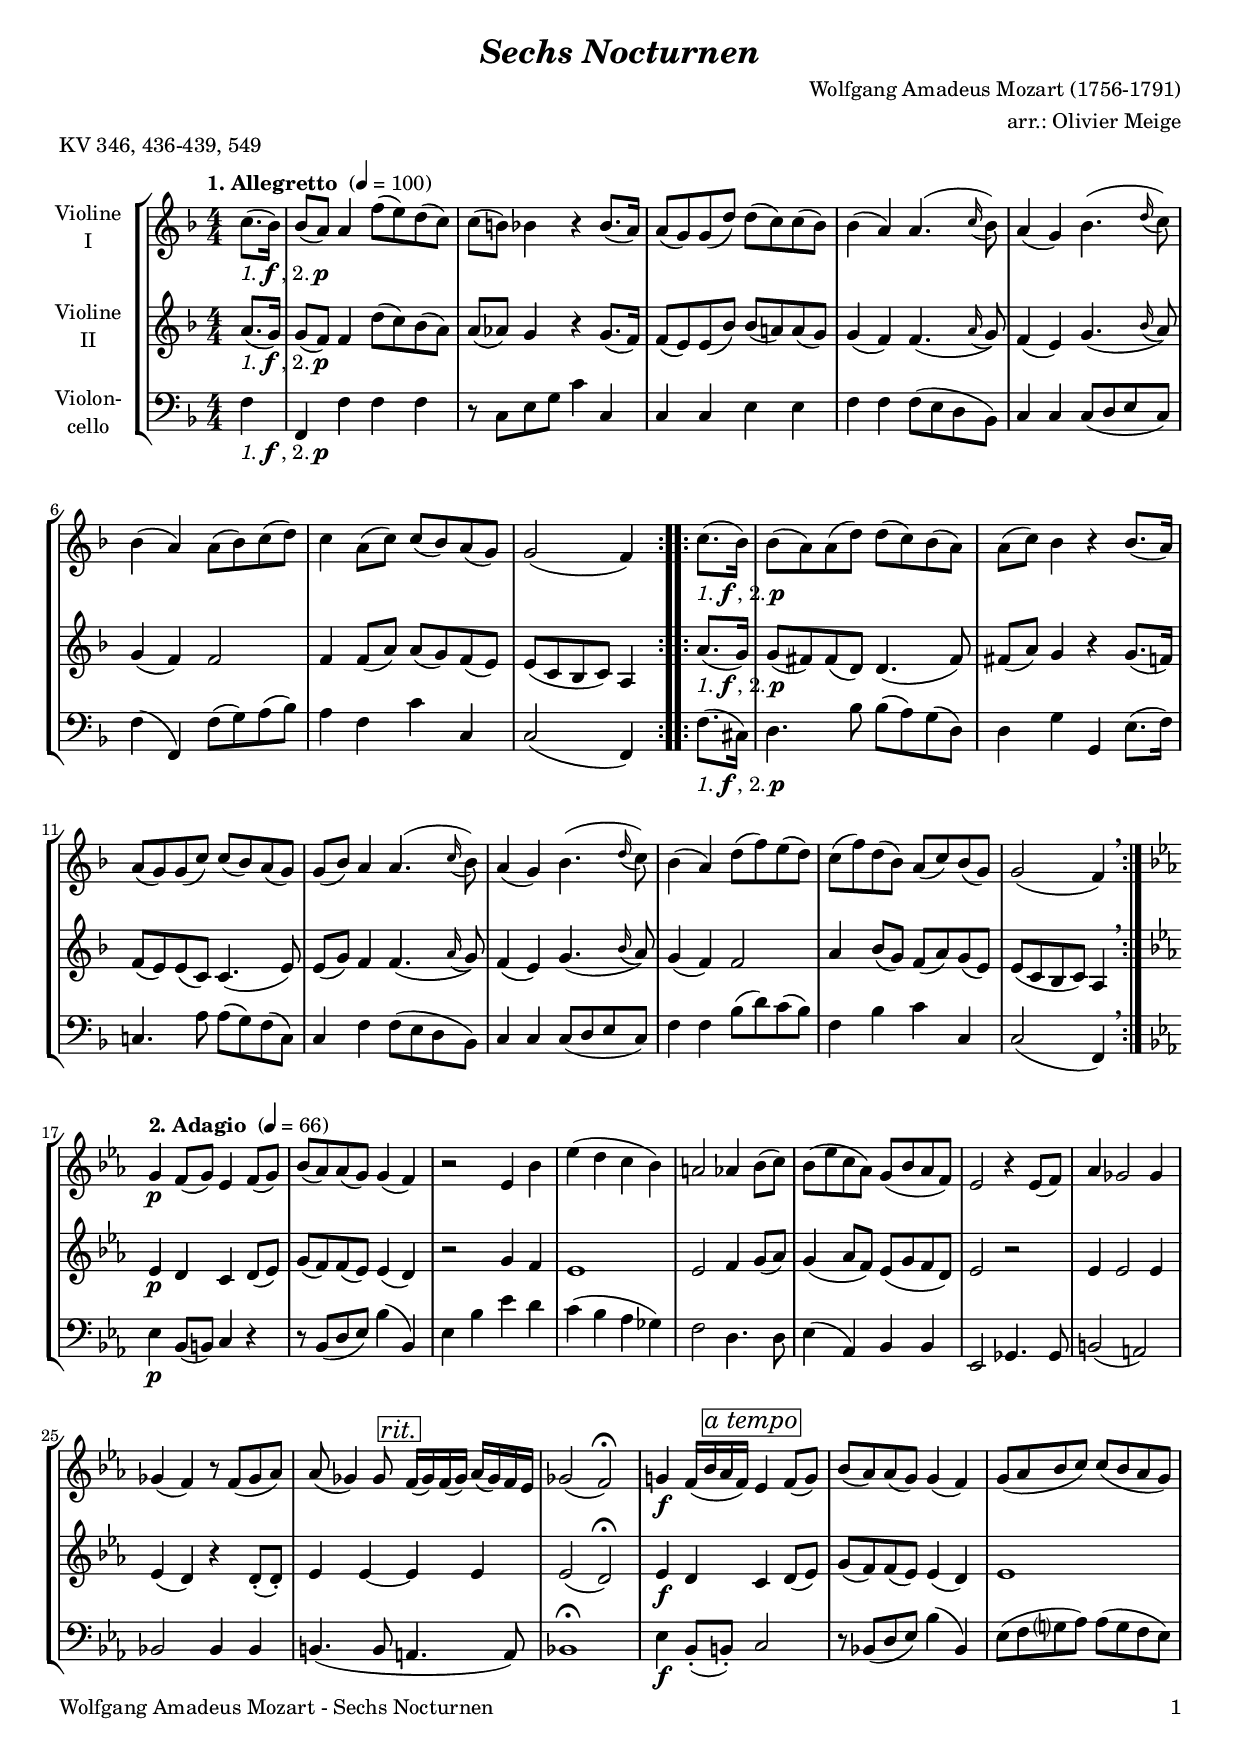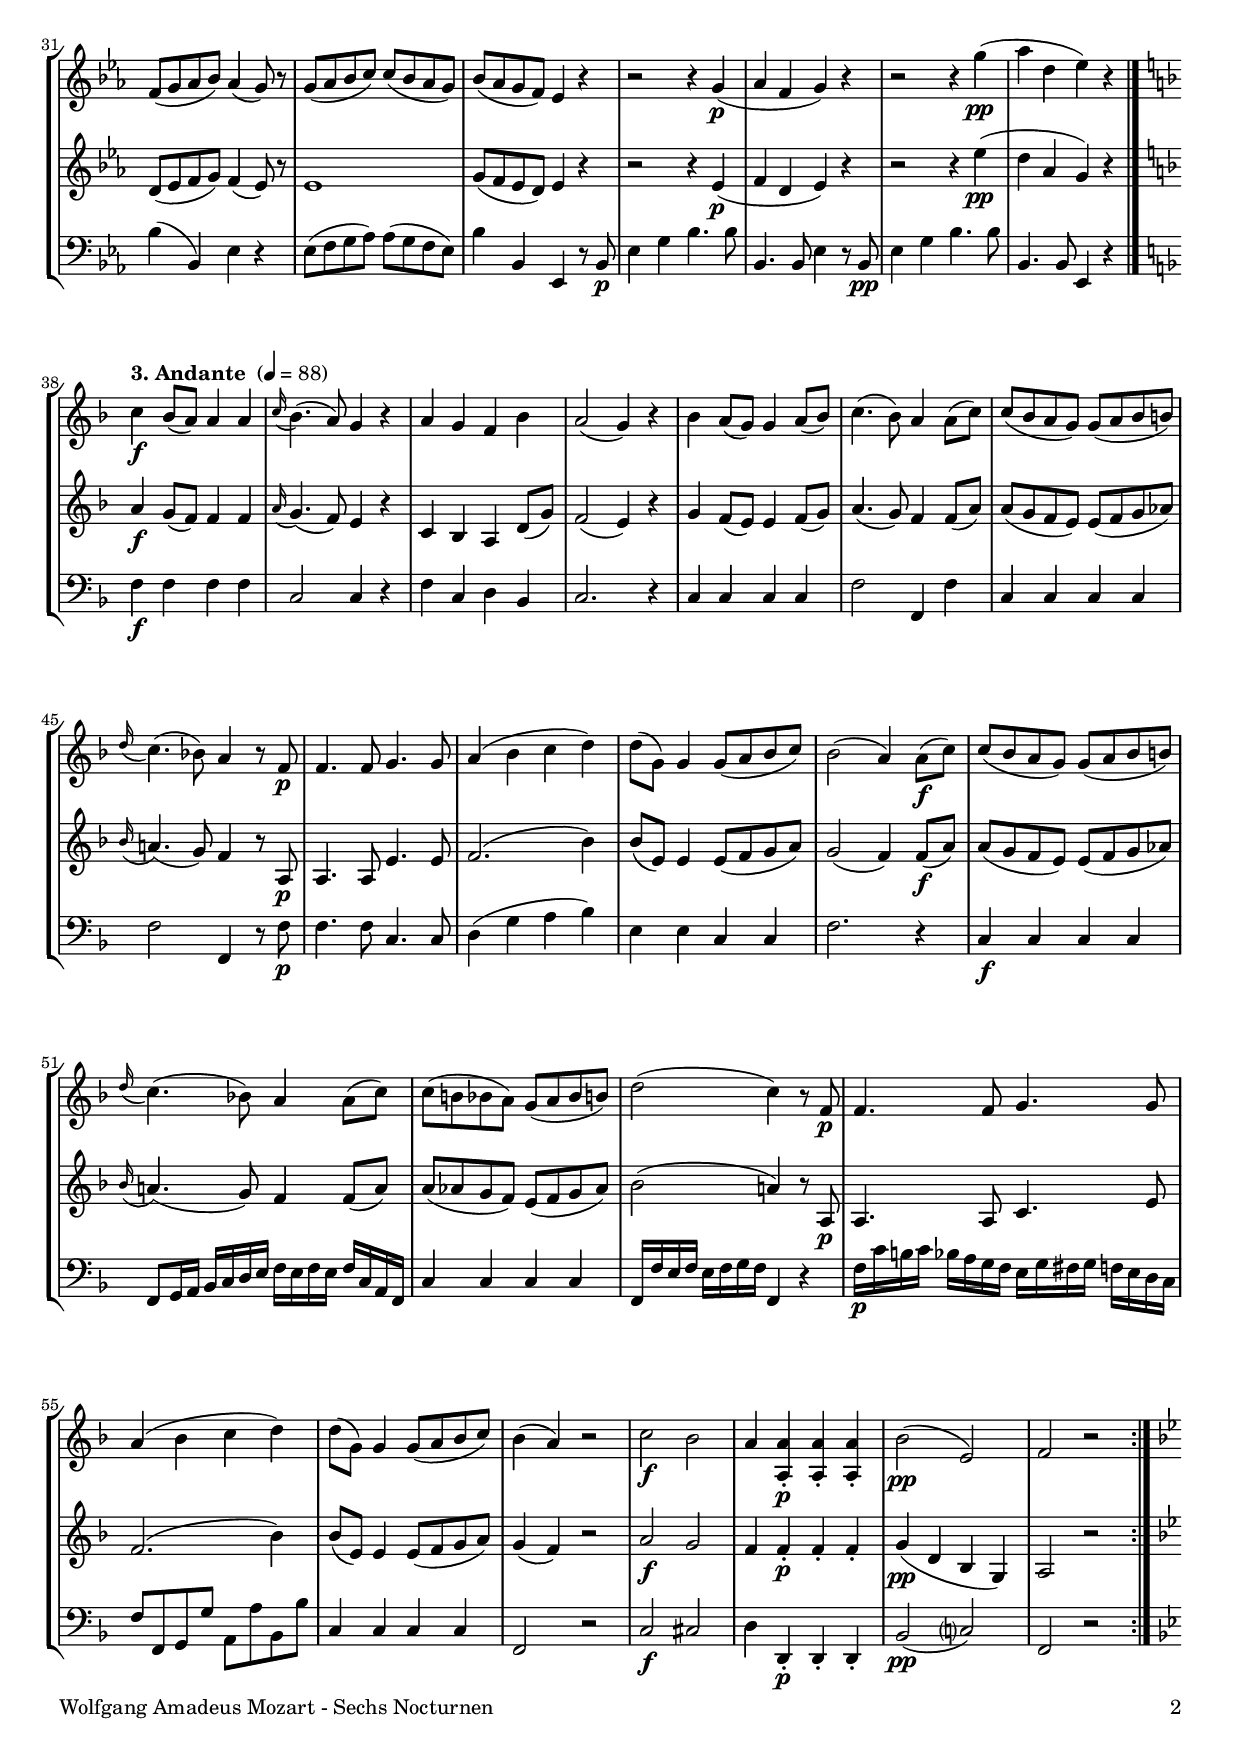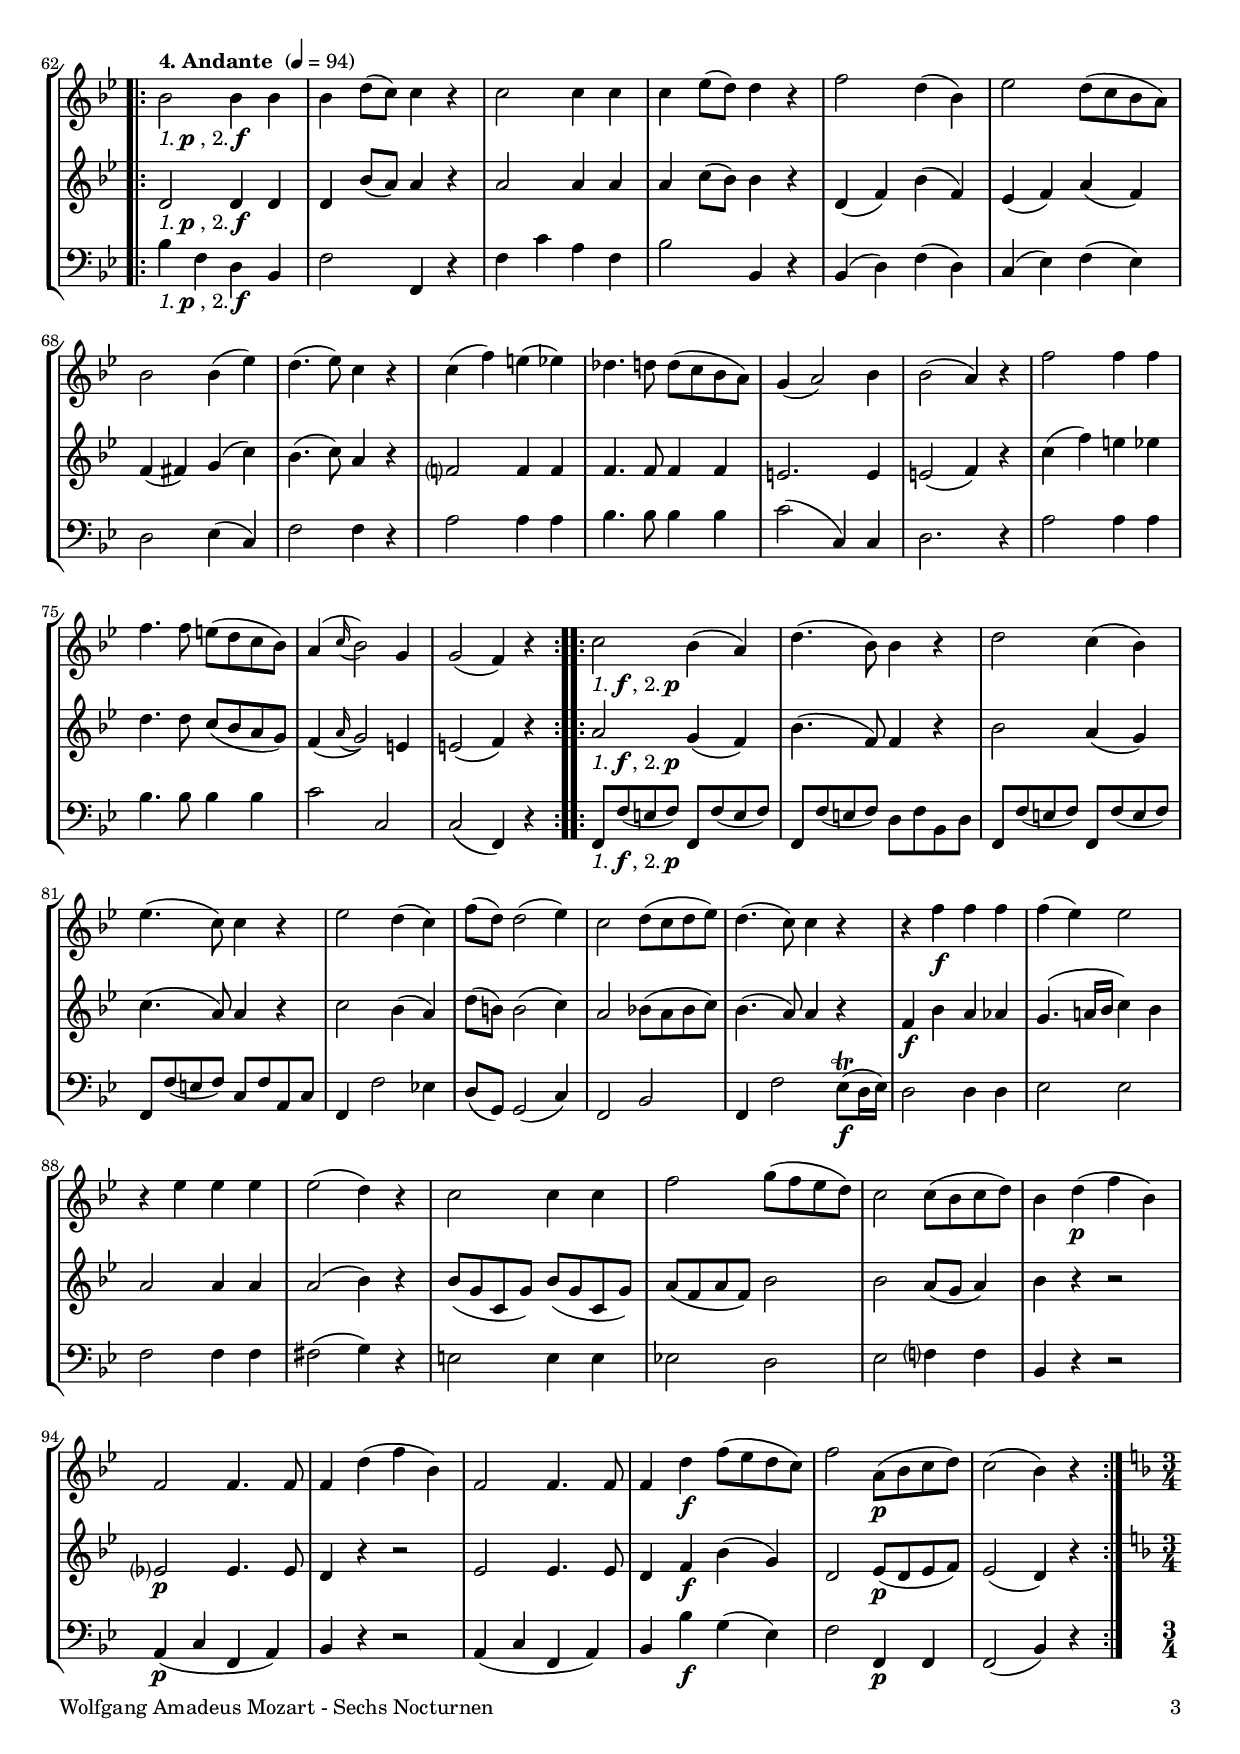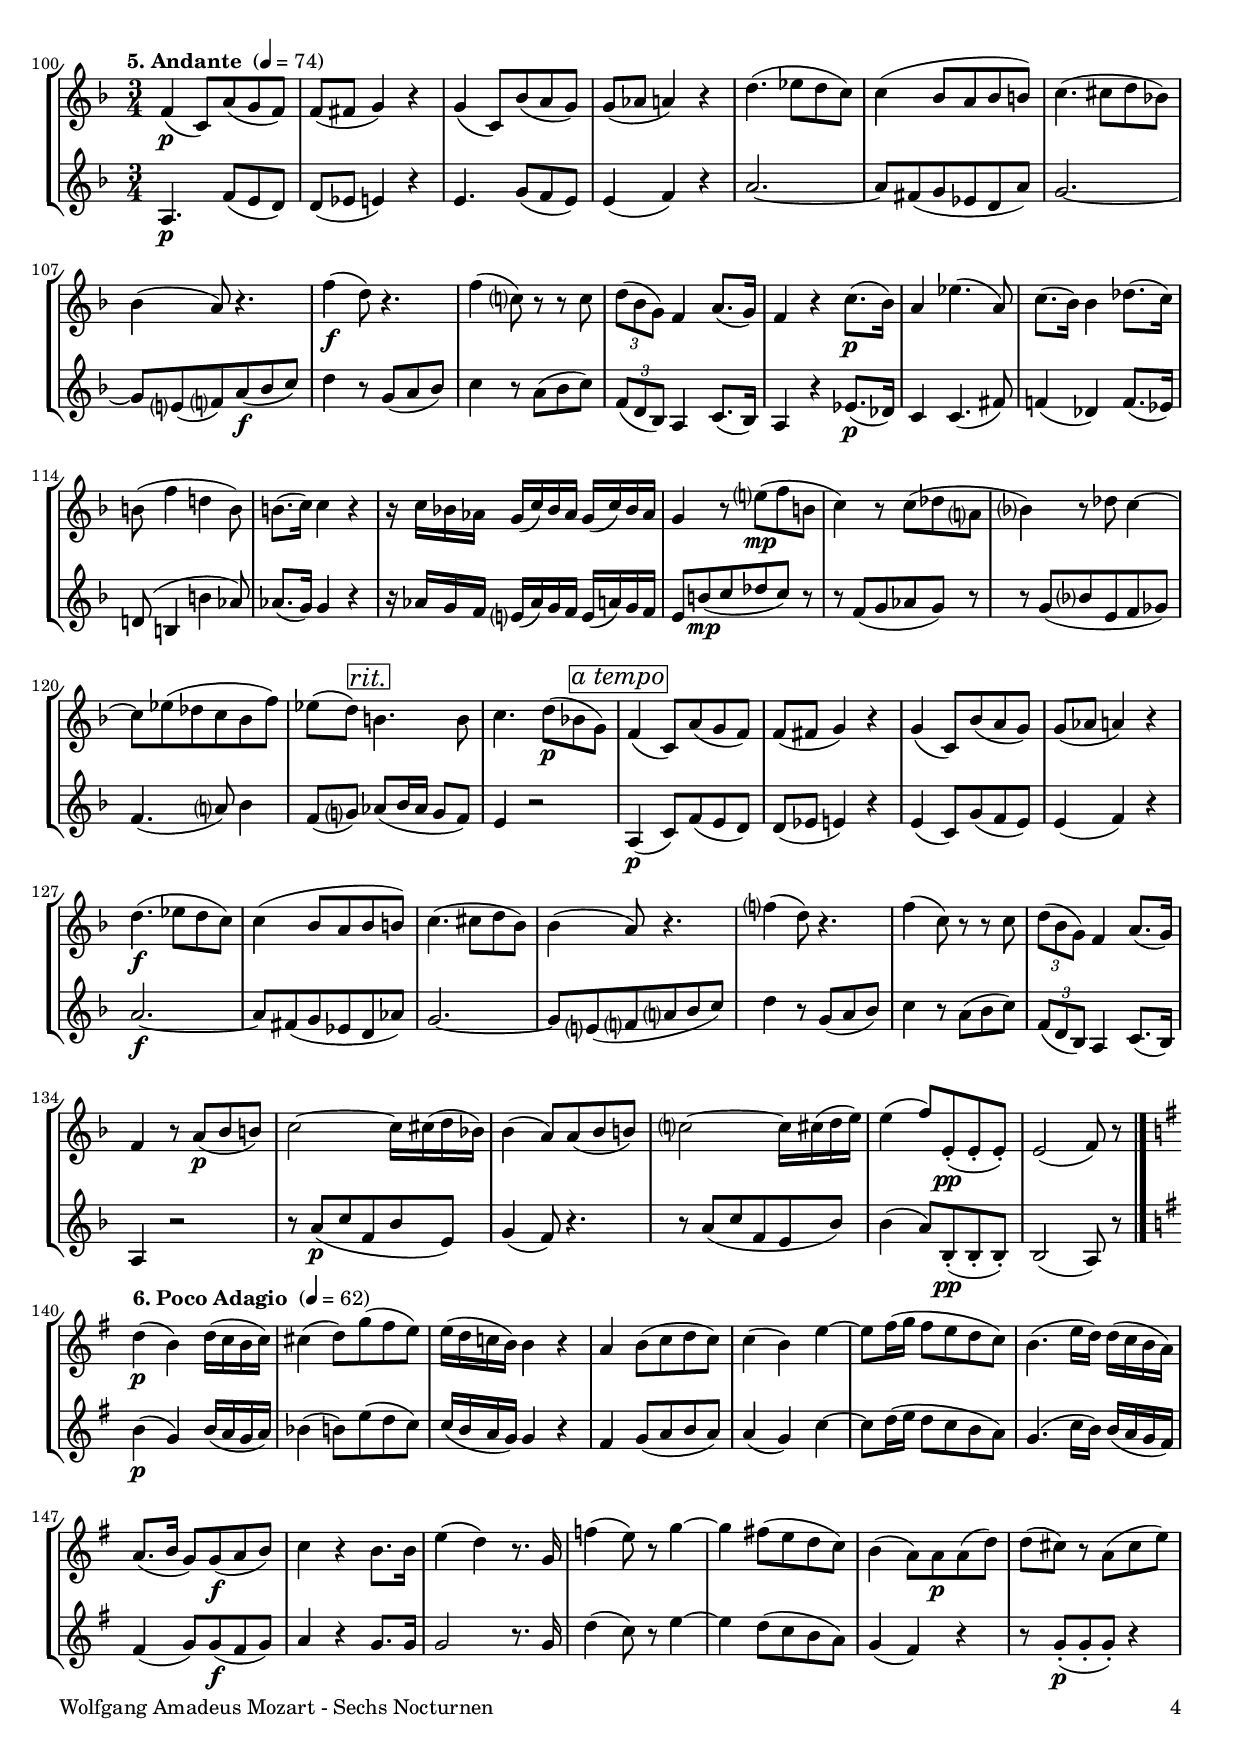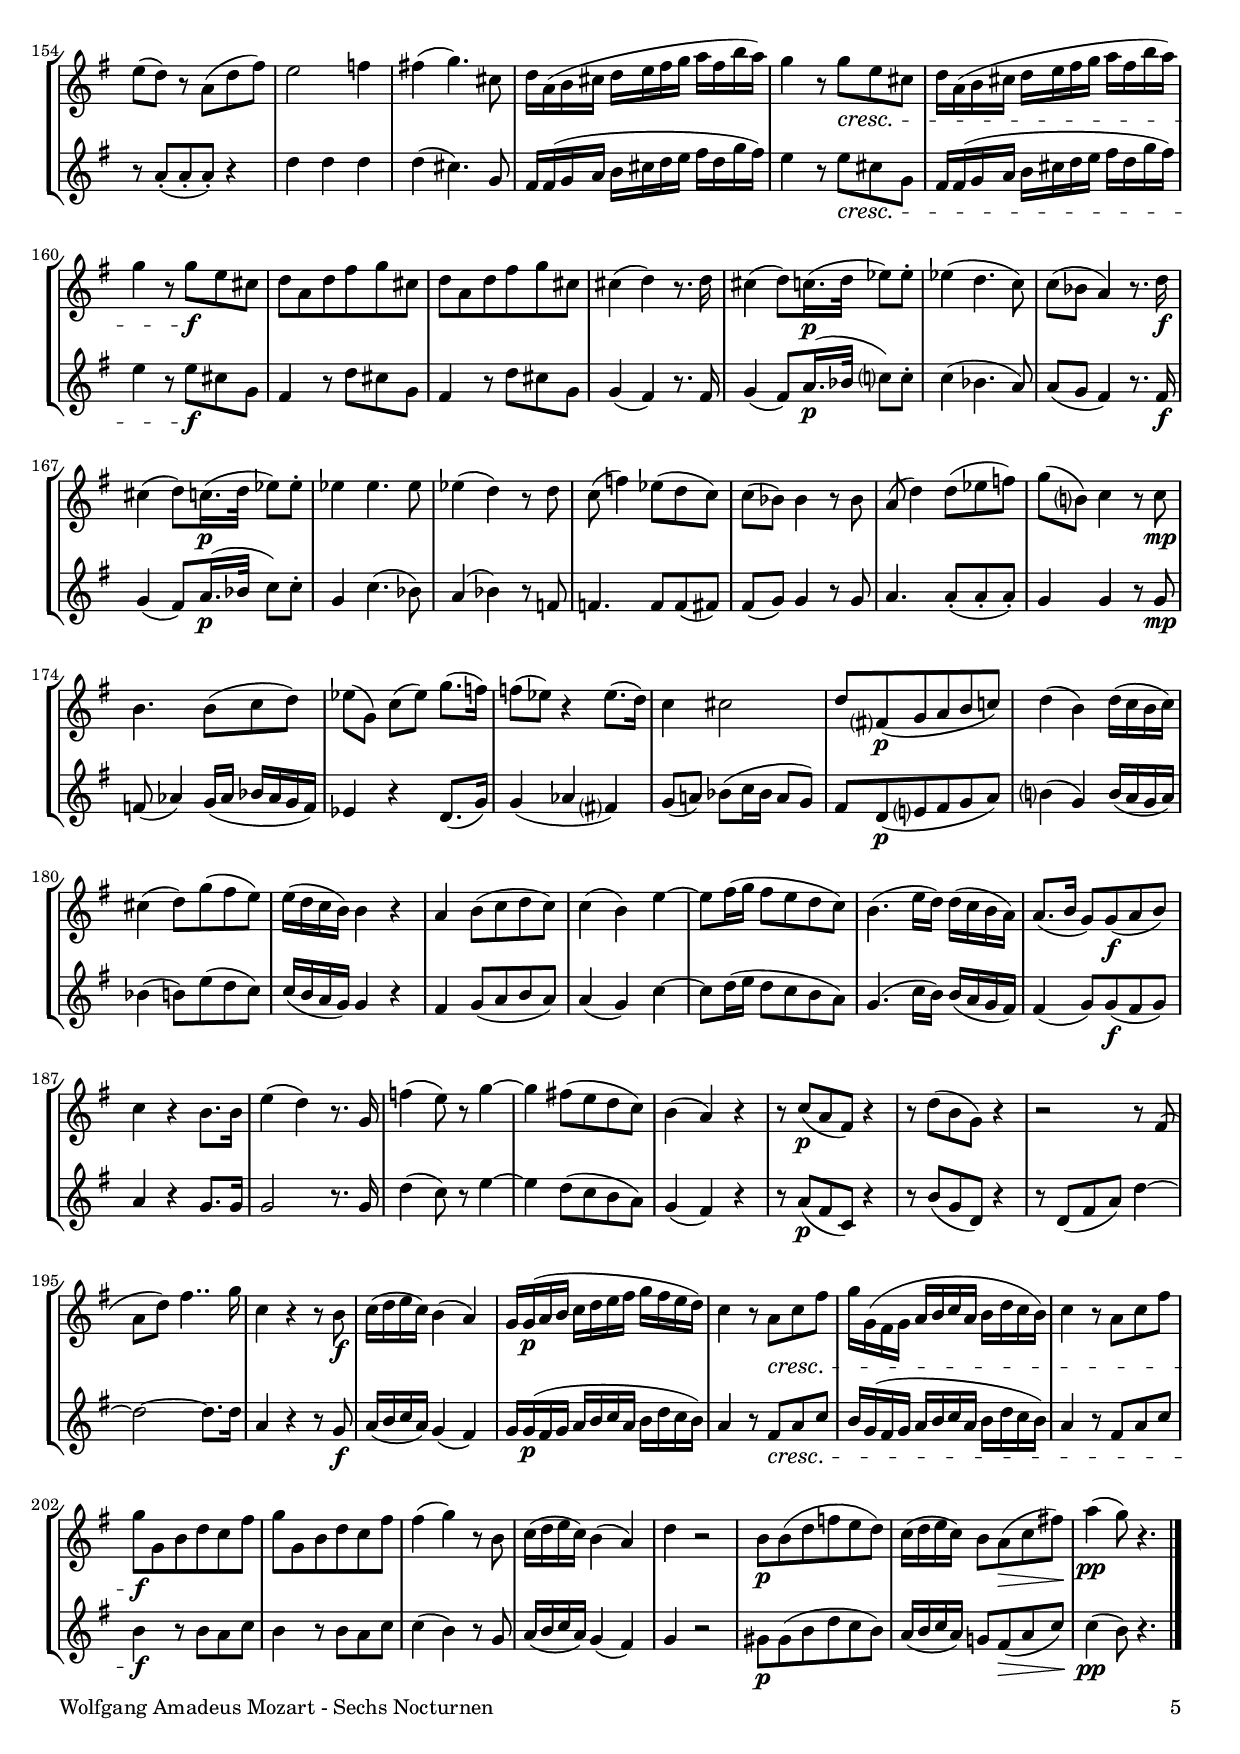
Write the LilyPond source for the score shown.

\version "2.24.4"
\include "deutsch.ly"
  
#(set-global-staff-size 18)

\header {
  title     = \markup \bold \italic "Sechs Nocturnen"
  composer  = "Wolfgang Amadeus Mozart (1756-1791)"
  arranger  = "arr.: Olivier Meige"
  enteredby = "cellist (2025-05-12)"
  piece     = "KV 346, 436-439, 549"
}

voiceconsts = {
  \key f \major
  \time 4/4
  \clef "treble"
  \numericTimeSignature
  \compressEmptyMeasures
% Set default beaming for all staves
%  \set Timing.beamExceptions = #'()
%  \set Timing.baseMoment     = #(ly:make-moment 1 4)
%  \set Timing.beatStructure  = #'(1 1 1 1)
}

mivl = "violin"
miva = "viola"
mipz = "pizzicato strings"
mivc = "cello"

afbp = \markup { \italic "1." \dynamic f ", 2." \dynamic p }
apbf = \markup { \italic "1." \dynamic p ", 2." \dynamic f }
atem = \mark \markup \box \italic "a tempo"
rit  = \mark \markup \box \italic "rit."

introa = {        \tempo "1. Allegretto "  4=100 }
introb = { \break \tempo "2. Adagio "      4=66 \key es \major }
introc = { \break \tempo "3. Andante "     4=88 \key f \major }
introd = { \break \tempo "4. Andante "     4=94 \key b \major }
introe = { \break \tempo "5. Andante "     4=74 \key f \major \time 3/4 }
introf = { \break \tempo "6. Poco Adagio " 4=62 \key g \major }

va = \relative c'' {
  \voiceconsts

  \introa
  \repeat volta 2 {
    \partial 4 c8.(_\afbp b16)
    b8( a) a4 f'8( e) d( c)
    c( h) b4 r b8.( a16)
    a8( g) g( d') d( c) c( b)

    b4( a) a4.( \appoggiatura c16 b8)
    a4( g) b4.( \appoggiatura d16 c8)
    b4( a) a8( b) c( d)
    c4 a8( c) c( b) a( g)
    g2( f4)
  }
  \repeat volta 2 {
    c'8.(_\afbp b16)

    b8( a) a( d) d( c) b( a)
    a( c) b4 r b8.( a16)
    a8( g) g( c) c( b) a( g)
    g( b) a4 a4.( \appoggiatura c16 b8)

    a4( g) b4.( \appoggiatura d16 c8)
    b4( a) d8( f) e( d)
    c( f) d( b) a( c) b( g)
    \partial 2. g2( f4) \breathe
  }

  \introb
  g\p f8( g) es4 f8( g)
  b( as) as( g) g4( f)
  r2 es4 b'
  es( d c b)
  a2 as4 b8( c)

  b( es c as) g( b as f)
  es2 r4 es8( f)
  as4 ges2 ges4
  ges( f) r8 f( ges as)
  as( ges4) ges8 \rit f16( ges) f( ges) as( ges) f es

  ges2( f)\fermata
  g!4\f f16( b as f) \atem es4 f8( g)
  b( as) as( g) g4( f)
  g8( as b c) c( b as g)
  f( g as b) as4( g8) r

  g( as b c) c( b as g)
  b( as g f) es4 r
  r2 r4 g(\p
  as f g) r
  r2 r4 g'(\pp
  as d, es) r \bar "|."

  \introc
  \repeat volta 2 {
    c\f b8( a) a4 a
    \appoggiatura c16 b4.( a8) g4 r
    a g f b
    a2( g4) r
    b a8( g) g4 a8( b)

    c4.( b8) a4 a8( c)
    c( b a g) g( a b h)
    \appoggiatura d16 c4.( b!8) a4 r8 f\p
    f4. f8 g4. g8
    a4( b c d)

    d8( g,) g4 g8( a b c)
    b2( a4) a8(\f c)
    c( b a g) g( a b h)
    \appoggiatura d16 c4.( b!8) a4 a8( c)

    c( h b a) g( a b h)
    d2( c4) r8 f,\p
    f4. f8 g4. g8
    a4( b c d)

    d8( g,) g4 g8( a b c)
    b4( a) r2
    c\f b
    a4 <a, a'>-.\p <a a'>-. <a a'>-.
    b'2(\pp e,)
    f2 r
  }

  \introd
  \repeat volta 2 {
    b_\apbf b4 b
    b d8( c) c4 r
    c2 c4 c
    c es8( d) d4 r
    f2 d4( b)
    es2 d8( c b a)

    b2 b4( es)
    d4.( es8) c4 r
    c( f) e( es)
    des4. d8 d( c b a)
    g4( a2) b4
    b2( a4) r

    f'2 f4 f
    f4. f8 e( d c b)
    a4( \appoggiatura c16 b2) g4
    g2( f4) r
  }
  \repeat volta 2 {
    c'2_\afbp b4( a)
    d4.( b8) b4 r

    d2 c4( b)
    es4.( c8) c4 r
    es2 d4( c)
    f8( d) d2( es4)
    c2 d8( c d es)
    d4.( c8) c4 r

    r f\f f f
    f( es) es2
    r4 es es es
    es2( d4) r
    c2 c4 c
    f2 g8( f es d)
    c2 c8( b c d)

    b4 d(\p f b,)
    f2 f4. f8
    f4 d'( f b,)
    f2 f4. f8
    f4 d'\f f8( es d c)
    f2 a,8(\p b c d)
    c2( b4) r
  }

  \introe
  f(\p c8) a'( g f)
  f( fis g4) r
  g( c,8) b'( a g)
  g( as a4) r
  d4.( es8 d c)
  c4( b8 a b h)

  c4.( cis8 d b!)
  b4( a8) r4.
  f'4(\f d8) r4.
  f4( c?8) r r c
  \tuplet 3/2 4 { d( b g) } f4 a8.( g16)
  f4 r c'8.(\p b16)

  a4 es'4.( a,8)
  c8.( b16) b4 des8.( c16)
  h8( f'4 d! h8)
  h8.( c16) c4 r
  r16 c b! as g( c) b as g( c) b as

  g4 r8 e'?(\mp f h,
  c4) r8 c( des a?
  b?4) r8 des c4~
  c8 es( des c b f')
  es( d) \rit h4. h8

  c4. d8(\p b!8 g) \atem
  f4( c8) a'( g f)
  f( fis g4) r
  g( c,8) b'( a g)
  g( as a4) r
  d4.(\f es8 d c)

  c4( b8 a b h)
  c4.( cis8 d b)
  b4( a8) r4.
  f'?4( d8) r4.
  f4( c8) r r c
  \tuplet 3/2 4 { d( b g) } f4 a8.( g16)

  f4 r8 a(\p b h)
  c2~ c16 cis( d b!)
  b4( a8) a( b h)
  c?2~ c16 cis( d e)
  e4( f8) e,(-.\pp e-. e)-.
  e2( f8) r \bar "|."

  \introf
  d'4(\p h) d16( c h c)
  cis4( d8) g( fis e)
  e16( d c! h) h4 r
  a h8( c d c)
  c4( h) e~
  e8 fis16( g fis8 e d c)

  h4.( e16 d) d( c h a)
  a8.( h16 g8) g(\f a h)
  c4 r h8. h16
  e4( d) r8. g,16
  f'4( e8) r g4~
  g fis!8( e d c)

  h4( a8) a\p a( d)
  d( cis) r a( cis e)
  e( d) r a( d fis)
  e2 f4
  fis!( g4.) cis,8
  d16 a( h cis d e fis g a fis h a)

  g4 r8 g\cresc e cis
  d16 a( h cis d e fis g a fis h a)
  g4 r8 g\f e cis
  d a d fis g cis,
  d a d fis g cis,

  cis4( d) r8. d16
  cis4( d8) c16.(\p d32 es8) es-.
  es4( d4. c8)
  c( b a4) r8. d16\f
  cis4( d8) c16.(\p d32 es8) es-.

  es4 es4. es8
  es4( d) r8 d
  c( f4) es8( d c)
  c( b) b4 r8 b
  a( d4) d8( es f)
  g( h,?) c4 r8 c\mp

  h4. h8( c d)
  es( g,) c( es) g8.( f16)
  f8( es) r4 es8.( d16)
  c4 cis2
  d8 fis,?(\p g a h c!)

  d4( h) d16( c h c)
  cis4( d8) g( fis e)
  e16( d c h) h4 r
  a h8( c d c)
  c4( h) e~

  e8 fis16( g fis8 e d c)
  h4.( e16 d) d( c h a)
  a8.( h16 g8) g(\f a h)
  c4 r h8. h16
  e4( d) r8. g,16

  f'4( e8) r g4~
  g fis!8( e d c)
  h4( a) r
  r8 c(\p a fis) r4
  r8 d'( h g) r4
  r2 r8 fis(

  a d) fis4.. g16
  c,4 r r8 h\f
  c16( d e c) h4( a)
  g16 g(\p a h c d e fis g fis e d)
  c4 r8 a\cresc c fis

  g16 g,( fis g a h c a h d c h)
  c4 r8 a c fis
  g\f g, h d c fis
  g g, h d c fis
  fis4( g) r8 h,

  c16( d e c) h4( a)
  d r2
  h8\p h( d f e d)
  c16( d e c) h8 a(\> c fis!)\!
  a4(\pp g8) r4. \bar "|."
}

vb = \relative c'' {
  \voiceconsts

  \introa
  \repeat volta 2 {
    \partial 4 a8.(_\afbp g16)
    g8( f) f4 d'8( c) b( a)
    a( as) g4 r g8.( f16)
    f8( e) e( b') b( a!) a( g)
    g4( f) f4.( \appoggiatura a16 g8)
    
    f4( e) g4.( \appoggiatura b16 a8)
    g4( f) f2
    f4 f8( a) a( g) f( e)
    e( c b c) a4
  }
  \repeat volta 2 {
    a'8.(_\afbp g16)

    g8( fis) fis( d) d4.( fis8)
    fis( a) g4 r g8.( f16)
    f8( e) e( c) c4.( e8)
    e( g) f4 f4.( \appoggiatura a16 g8)

    f4( e) g4.( \appoggiatura b16 a8)
    g4( f) f2
    a4 b8( g) f( a) g( e)
    \partial 2. e([ c b c]) a4 \breathe
  }

  \introb
  es'\p d c d8( es)
  g( f) f( es) es4( d)
  r2 g4 f
  es1
  es2 f4 g8( as)
  g4( as8 f) es( g f d)

  es2 r
  es4 es2 es4
  es( d) r d8(-. d)-.
  es4 es~ \rit es es
  es2( d)\fermata
  es4\f d \atem c d8( es)
  g( f) f( es) es4( d)

  es1
  d8( es f g) f4( es8) r
  es1
  g8( f es d) es4 r
  r2 r4 es(\p
  f d es) r
  r2 r4 es'(\pp
  d as g) r \bar "|."

  \introc
  \repeat volta 2 {
    a\f g8( f) f4 f
    \appoggiatura a16 g4.( f8) e4 r
    c b a d8( g)
    f2( e4) r
    g f8( e) e4 f8( g)
    a4.( g8) f4 f8( a)

    a( g f e) e( f g as)
    \appoggiatura b16 a!4.( g8) f4 r8 a,\p
    a4. a8 e'4. e8
    f2.( b4)
    b8( e,) e4 e8( f g a)
    g2( f4) f8(\f a)

    a( g f e) e( f g as)
    \appoggiatura b16 a!4.( g8) f4 f8( a)
    a( as g f) e( f g as)
    b2( a!4) r8 a,\p
    a4. a8 c4. e8

    f2.( b4)
    b8( e,) e4 e8( f g a)
    g4( f) r2
    a\f g
    f4 f-.\p f-. f-.
    g(\pp d b g)
    a2 r
  }

  \introd
  \repeat volta 2 {
    d_\apbf d4 d
    d b'8( a) a4 r
    a2 a4 a
    a c8( b) b4 r
    d,( f) b( f)
    es( f) a( f)

    f( fis) g( c)
    b4.( c8) a4 r
    f?2 f4 f
    f4. f8 f4 f
    e2. e4
    e2( f4) r
    c'( f) e es

    d4. d8 c( b a g)
    f4( \appoggiatura a16 g2) e4
    e2( f4) r
  }
  \repeat volta 2 {
    a2_\afbp g4( f)
    b4.( f8) f4 r
    b2 a4( g)
    c4.( a8) a4 r

    c2 b4( a)
    d8( h) h2( c4)
    a2 b!8( a b c)
    b4.( a8) a4 r
    f\f b a as
    g4.( a!16 b c4) b

    a2 a4 a
    a2( b4) r
    b8( g c, g') b( g c, g')
    a( f a f) b2
    b a8( g a4)
    b r r2

    es,?\p es4. es8
    d4 r r2
    es2 es4. es8
    d4 f\f b( g)
    d2 es8(\p d es f)
    es2( d4) r
  }

  \introe
  a4.\p f'8( e d)
  d( es e4) r
  e4. g8( f e)
  e4( f) r
  a2.~
  a8 fis( g es d a')

  g2.~
  g8 e?( f?) a(\f b c)
  d4 r8 g,( a b)
  c4 r8 a( b c)
  \tuplet 3/2 4 { f,( d b) } a4 c8.( b16)
  a4 r es'8.(\p des16)

  c4 c4.( fis8)
  f!4( des) f8.( es16)
  d!8( h4 h'! as8)
  as8.( g16) g4 r
  r16 as g f e?( as) g f e( a) g f

  e8 h'(\mp c des c) r
  r f,( g as g) r
  r g( b? e, f ges)
  f4.( a?8) b4
  f8( g?) \rit as( b16 as g8 f)
  e4 r2 \atem

  a,4(\p c8) f( e d)
  d( es e4) r
  e( c8) g'( f e)
  e4( f) r
  a2.~\f a8 fis( g es d as')

  g2.~
  g8 e?( f? a? b c)
  d4 r8 g,( a b)
  c4 r8 a( b c)
  \tuplet 3/2 4 { f,( d b) } a4 c8.( b16)

  a4 r2
  r8 a'(\p c f, b e,)
  g4( f8) r4.
  r8 a( c f, e b')
  b4( a8) b,(-.\pp b-. b)-.
  b2( a8) r \bar "|."

  \introf
  h'4(\p g) h16( a g a)
  b4( h8) e( d c)
  c16( h a g) g4 r
  fis g8( a h a)
  a4( g) c~
  c8 d16( e d8 c h a)

  g4.( c16 h) h( a g fis)
  fis4( g8) g(\f fis g)
  a4 r g8. g16
  g2 r8. g16
  d'4( c8) r e4~
  e d8( c h a)

  g4( fis) r
  r8 g(-.\p g-. g)-. r4
  r8 a(-. a-. a)-. r4
  d d d
  d( cis4.) g8
  fis16 fis( g a h cis d e fis d g fis)

  e4 r8 e\cresc cis g
  fis16 fis( g a h cis d e fis d g fis)
  e4 r8 e\f cis g
  fis4 r8 d' cis g
  fis4 r8 d' cis g
  g4( fis) r8. fis16

  g4( fis8) a16.(\p b32 c?8) c-.
  c4( b4. a8)
  a( g fis4) r8. fis16\f
  g4( fis8) a16.(\p b32 c8) c-.
  g4 c4.( b8)
  a4( b) r8 f

  f4. f8 f( fis)
  fis( g) g4 r8 g
  a4. a8(-. a-. a)-.
  g4 g r8 g\mp
  f( as4) g16( as b as g f)
  es4 r d8.( g16)

  g4( as fis?)
  g8( a!) b( c16 b a8 g)
  fis d(\p e? fis g a)
  h?4( g) h16( a g a)
  b4( h8) e( d c)

  c16( h a g) g4 r
  fis g8( a h a)
  a4( g) c~
  c8 d16( e d8 c h a)
  g4.( c16 h) h( a g fis)

  fis4( g8) g(\f fis g)
  a4 r g8. g16
  g2 r8. g16
  d'4( c8) r e4~
  e d8( c h a)
  g4( fis) r
  r8 a(\p fis c) r4

  r8 h'( g d) r4
  r8 d( fis a) d4~
  d2~ d8. d16
  a4 r r8 g\f
  a16( h c a) g4( fis)
  g16 g(\p fis g a h c a h d c h)

  a4 r8 fis\cresc a c
  h16 g( fis g a h c a h d c h)
  a4 r8 fis a c
  h4\f r8 h a c
  h4 r8 h a c
  c4( h) r8 g

  a16( h c a) g4( fis)
  g4 r2
  gis8\p gis( h d c h)
  a16( h c a) g!8 fis(\> a c)
  c4(\!\pp h8) r4. \bar "|."
}

vc = \relative c {
  \voiceconsts
  \clef "bass"
  
  \introa
  \repeat volta 2 {
    \partial 4 f4_\afbp
    f, f' f f
    r8 c e g c4 c,
    c c e e
    f f f8( e d b)
    c4 c c8( d e c)

    f4( f,) f'8( g) a( b)
    a4 f c' c,
    c2( f,4)
  }
  \repeat volta 2 {
    f'8.(_\afbp cis16)
    d4. b'8 b( a) g( d)
    d4 g g, e'8.( f16)

    c!4. a'8 a( g) f( c)
    c4 f f8( e d b)
    c4 c c8( d e c)
    f4 f b8( d) c( b)
    f4 b c c,
    \partial 2. c2( f,4) \breathe
  }

  \introb
  es'\p b8( h) c4 r
  r8 b( d es) b'4( b,)
  es b' es d
  c( b as ges)
  f2 d4. d8
  es4( as,) b b

  es,2 ges4. ges8
  h2( a)
  b! b4 b
  h4.( h8 \rit a4. a8)
  b!1\fermata
  es4\f b8(-. h)-. \atem c2

  r8 b!( d es) b'4( b,)
  es8( f g? as) as( g f es)
  b'4( b,) es r
  es8( f g as) as( g f es)

  b'4 b, es, r8 b'\p
  es4 g b4. b8
  b,4. b8 es4 r8 b\pp
  es4 g b4. b8
  b,4. b8 es,4 r \bar "|."

  \introc
  \repeat volta 2 {
    f'\f f f f
    c2 c4 r
    f c d b
    c2. r4
    c c c c
    f2 f,4 f'
    c c c c
    f2 f,4 r8 f'\p

    f4. f8 c4. c8
    d4( g a b)
    e, e c c
    f2. r4
    c\f c c c
    f,8 g16 a b c d e f e f e f c a f

    c'4 c c c
    f,16 f' e f e f g f f,4 r
    f'16\p c' h c b a g f e g fis g f e d c

    f8 f, g g' a, a' b, b'
    c,4 c c c
    f,2 r
    c'\f cis
    d4 d,-.\p d-. d-.
    b'2(\pp c?)
    f, r
  }

  \introd
  \repeat volta 2 {
    b'4_\apbf f d b
    f'2 f,4 r
    f' c' a f
    b2 b,4 r
    b( d) f( d)
    c( es) f( es)
    d2 es4( c)

    f2 f4 r
    a2 a4 a
    b4. b8 b4 b
    c2( c,4) c
    d2. r4
    a'2 a4 a
    b4. b8 b4 b

    c2 c,
    c( f,4) r
  }
  \repeat volta 2 {
    f8_\afbp f'( e f) f, f'( e f)
    f, f'( e f) d f b, d
    f, f'( e f) f, f'( e f)

    f, f'( e f) c f a, c
    f,4 f'2 es!4
    d8( g,) g2( c4)
    f,2 b
    f4 f'2 es8(\trill\f d16 es)
    d2 d4 d
    es2 es

    f f4 f
    fis2( g4) r
    e2 e4 e
    es!2 d
    es f?4 f
    b, r r2

    a4(\p c f, a)
    b r r2
    a4( c f, a)
    b b'\f g( es)
    f2 f,4\p f
    f2( b4) r
  }
}


music = \new StaffGroup <<
      \new Staff {
	\set Staff.midiInstrument = \mivl
	\set Staff.instrumentName = \markup \center-column { "Violine" "I" }
	\transpose g g { \va }
      }

      \new Staff {
	\set Staff.midiInstrument = \mivl
	\set Staff.instrumentName = \markup \center-column { "Violine" "II" }
	\transpose g g { \vb }
      }

      \new Staff {
	\set Staff.midiInstrument = \mivc
	\set Staff.instrumentName = \markup \center-column { "Violon-" "cello" }
	\transpose g g { \vc }
      }
>>

\book {
  \paper {
    print-page-number = ##t
    print-first-page-number = ##t
    ragged-last-bottom = ##f
    oddHeaderMarkup = \markup \null
    evenHeaderMarkup = \markup \null
    oddFooterMarkup = \markup {
      \fill-line {
        \if \should-print-page-number
        "Wolfgang Amadeus Mozart - Sechs Nocturnen" \fromproperty #'page:page-number-string
      }
    }
    evenFooterMarkup = \oddFooterMarkup
  } \score {
    \music
    \layout {}
  }

  \score {
    \unfoldRepeats \music

    \midi {
      \context {
        \Score
      }
    }
  }
}
